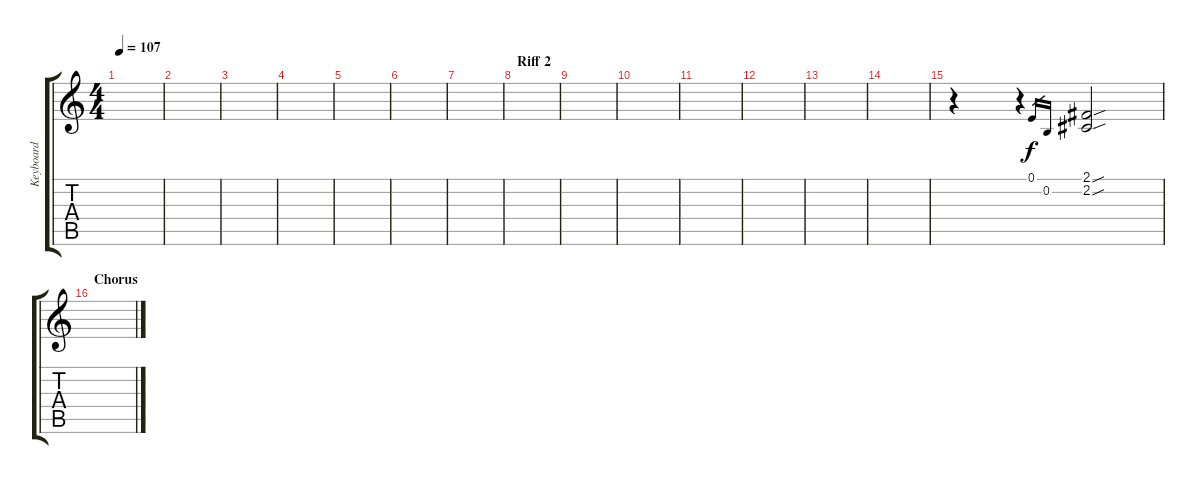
\track ("Keyboard" "Keyboard") {instrument pad7halo}
\staff {score tabs}
\tuning (E4 B3 G3 D3 A2 E2) {hide}
\ts (4 4)
\tempo 107
\clef g2
\ks c
|
|
|
|
|
|
|
\section ("" "Riff 2")
|
|
|
|
|
|
|
r.4 r.4 0.1.16{gr} 0.2.16{gr} (2.1{sou} 2.2{sou}).2{volume 11 instrument seashore} |
\section ("" "Chorus")
